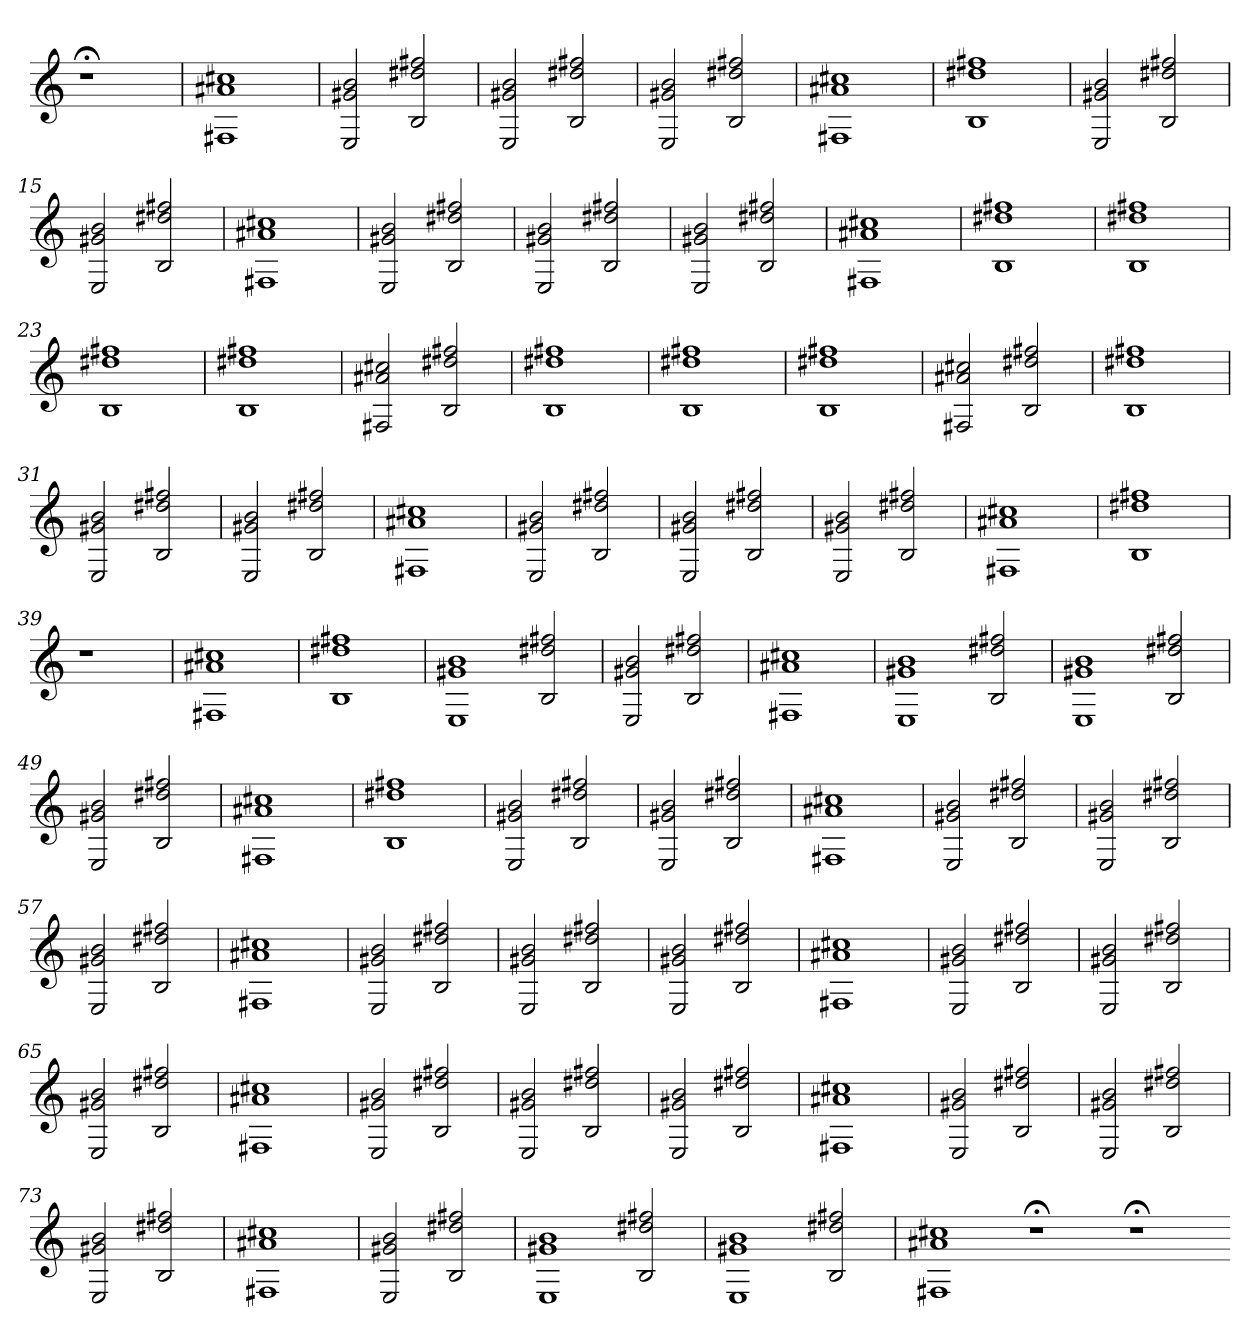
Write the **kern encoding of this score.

**kern
*part1
*staff1
=
1r;<
=1
1r
=2
1r
=3
1r
=4
1r
=5
1r
=6
1r
=7
1r
=8
1F#X 1a#X 1cc#X
=9
2E 2g#X 2b
2B 2dd#X 2ff#X
=10
2E 2g#X 2b
2B 2dd#X 2ff#X
=11
2E 2g#X 2b
2B 2dd#X 2ff#X
=12
1F#X 1a#X 1cc#X
=13
1B 1dd#X 1ff#X
=14
2E 2g#X 2b
2B 2dd#X 2ff#X
=15
2E 2g#X 2b
2B 2dd#X 2ff#X
=16
1F#X 1a#X 1cc#X
=17
2E 2g#X 2b
2B 2dd#X 2ff#X
=18
2E 2g#X 2b
2B 2dd#X 2ff#X
=19
2E 2g#X 2b
2B 2dd#X 2ff#X
=20
1F#X 1a#X 1cc#X
=21
1B 1dd#X 1ff#X
=22
1B 1dd#X 1ff#X
=23
1B 1dd#X 1ff#X
=24
1B 1dd#X 1ff#X
=25
2F#X 2a#X 2cc#X
2B 2dd#X 2ff#X
=26
1B 1dd#X 1ff#X
=27
1B 1dd#X 1ff#X
=28
1B 1dd#X 1ff#X
=29
2F#X 2a#X 2cc#X
2B 2dd#X 2ff#X
=30
1B 1dd#X 1ff#X
=31
2E 2g#X 2b
2B 2dd#X 2ff#X
=32
2E 2g#X 2b
2B 2dd#X 2ff#X
=33
1F#X 1a#X 1cc#X
=34
2E 2g#X 2b
2B 2dd#X 2ff#X
=35
2E 2g#X 2b
2B 2dd#X 2ff#X
=36
2E 2g#X 2b
2B 2dd#X 2ff#X
=37
1F#X 1a#X 1cc#X
=38
1B 1dd#X 1ff#X
=39
1r
=40
1r
=41
1r
=42
1F#X 1a#X 1cc#X
=43
1B 1dd#X 1ff#X
=44
1E 1g#X 1b
2B 2dd#X 2ff#X
=45
2E 2g#X 2b
2B 2dd#X 2ff#X
=46
1F#X 1a#X 1cc#X
=47
1E 1g#X 1b
2B 2dd#X 2ff#X
=48
1E 1g#X 1b
2B 2dd#X 2ff#X
=49
2E 2g#X 2b
2B 2dd#X 2ff#X
=50
1F#X 1a#X 1cc#X
=51
1B 1dd#X 1ff#X
=52
2E 2g#X 2b
2B 2dd#X 2ff#X
=53
2E 2g#X 2b
2B 2dd#X 2ff#X
=54
1F#X 1a#X 1cc#X
=55
2E 2g#X 2b
2B 2dd#X 2ff#X
=56
2E 2g#X 2b
2B 2dd#X 2ff#X
=57
2E 2g#X 2b
2B 2dd#X 2ff#X
=58
1F#X 1a#X 1cc#X
=59
2E 2g#X 2b
2B 2dd#X 2ff#X
=60
2E 2g#X 2b
2B 2dd#X 2ff#X
=61
2E 2g#X 2b
2B 2dd#X 2ff#X
=62
1F#X 1a#X 1cc#X
=63
2E 2g#X 2b
2B 2dd#X 2ff#X
=64
2E 2g#X 2b
2B 2dd#X 2ff#X
=65
2E 2g#X 2b
2B 2dd#X 2ff#X
=66
1F#X 1a#X 1cc#X
=67
2E 2g#X 2b
2B 2dd#X 2ff#X
=68
2E 2g#X 2b
2B 2dd#X 2ff#X
=69
2E 2g#X 2b
2B 2dd#X 2ff#X
=70
1F#X 1a#X 1cc#X
=71
2E 2g#X 2b
2B 2dd#X 2ff#X
=72
2E 2g#X 2b
2B 2dd#X 2ff#X
=73
2E 2g#X 2b
2B 2dd#X 2ff#X
=74
1F#X 1a#X 1cc#X
=75
2E 2g#X 2b
2B 2dd#X 2ff#X
=76
1E 1g#X 1b
2B 2dd#X 2ff#X
=77
1E 1g#X 1b
2B 2dd#X 2ff#X
=78
1F#X 1a#X 1cc#X
1r;<
1r;<
=-
*-
